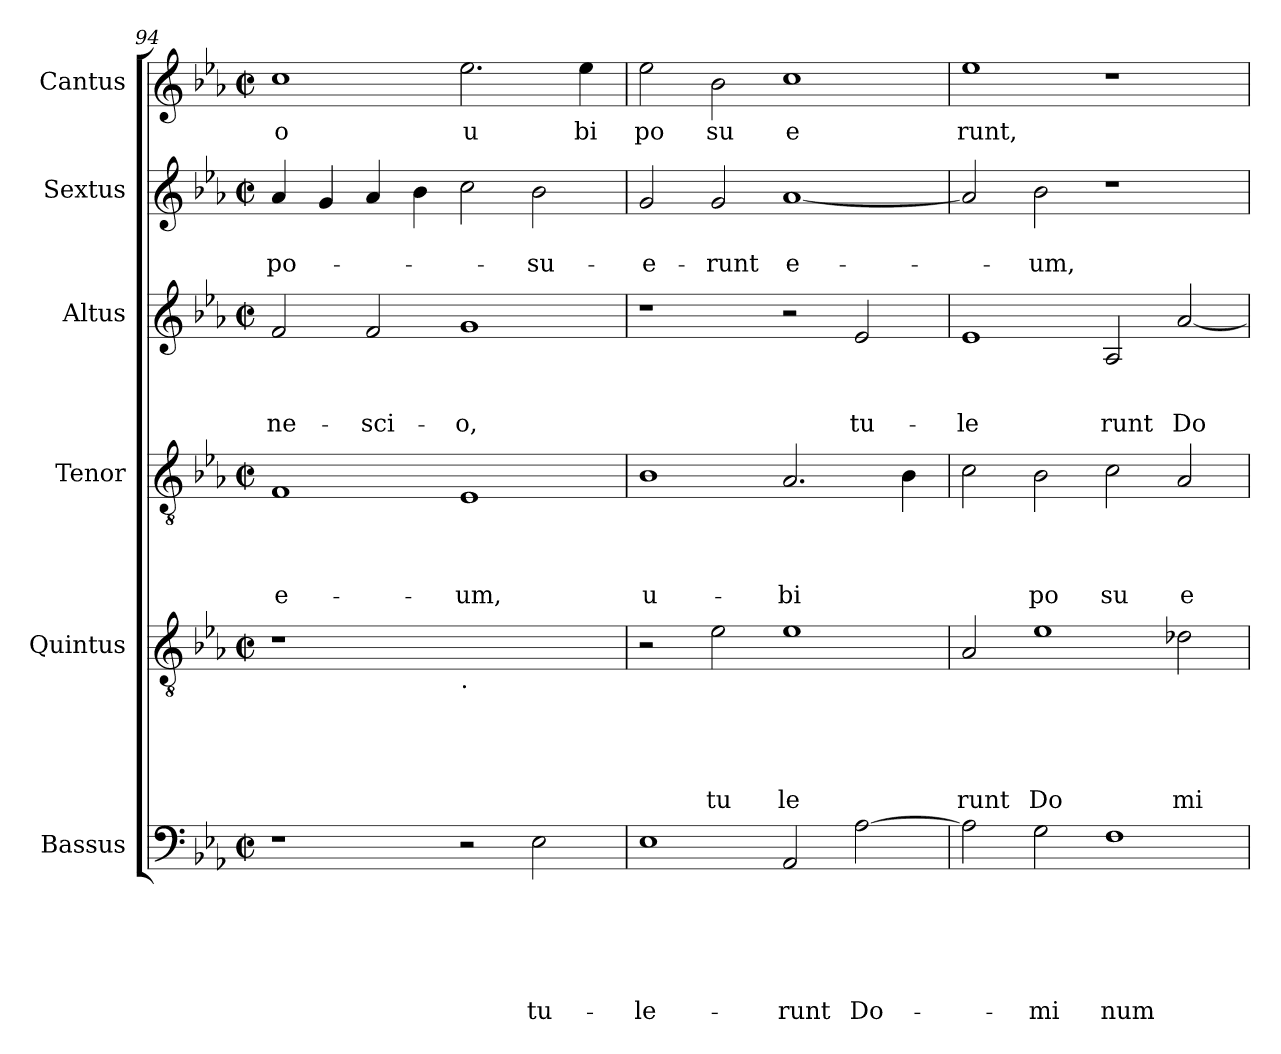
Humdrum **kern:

**kern	**text	**text	**text	**text	**text	**text	**kern	**text	**text	**text	**text	**text	**kern	**text	**text	**text	**text	**kern	**text	**text	**text	**kern	**text	**text	**kern	**text
*part6	*part6	*part6	*part6	*part6	*part6	*part6	*part5	*part5	*part5	*part5	*part5	*part5	*part4	*part4	*part4	*part4	*part4	*part3	*part3	*part3	*part3	*part2	*part2	*part2	*part1	*part1
*staff6	*staff6	*staff6	*staff6	*staff6	*staff6	*staff6	*staff5	*staff5	*staff5	*staff5	*staff5	*staff5	*staff4	*staff4	*staff4	*staff4	*staff4	*staff3	*staff3	*staff3	*staff3	*staff2	*staff2	*staff2	*staff1	*staff1
*I"Bassus	*	*	*	*	*	*	*I"Quintus	*	*	*	*	*	*I"Tenor	*	*	*	*	*I"Altus	*	*	*	*I"Sextus	*	*	*I"Cantus	*
*clefF4	*	*	*	*	*	*	*clefGv2	*	*	*	*	*	*clefGv2	*	*	*	*	*clefG2	*	*	*	*clefG2	*	*	*clefG2	*
*k[b-e-a-]	*	*	*	*	*	*	*k[b-e-a-]	*	*	*	*	*	*k[b-e-a-]	*	*	*	*	*k[b-e-a-]	*	*	*	*k[b-e-a-]	*	*	*k[b-e-a-]	*
*E-:	*	*	*	*	*	*	*E-:	*	*	*	*	*	*E-:	*	*	*	*	*E-:	*	*	*	*E-:	*	*	*E-:	*
*M2/2	*	*	*	*	*	*	*M2/2	*	*	*	*	*	*M2/2	*	*	*	*	*M2/2	*	*	*	*M2/2	*	*	*M2/2	*
*met(c|)	*	*	*	*	*	*	*met(c|)	*	*	*	*	*	*met(c|)	*	*	*	*	*met(c|)	*	*	*	*met(c|)	*	*	*met(c|)	*
=94	=94	=94	=94	=94	=94	=94	=94	=94	=94	=94	=94	=94	=94	=94	=94	=94	=94	=94	=94	=94	=94	=94	=94	=94	=94	=94
!	!	!	!	!	!	!	!	!	!	!	!	!	!	!	!	!	!LO:LY:b	!	!	!	!LO:LY:b	!	!	!LO:LY:b	!	!LO:LY:b
1r	.	.	.	.	.	.	1r	.	.	.	.	.	1F	.	.	.	e-	2f/	.	.	ne-	4a-/	.	po-	1cc	o
.	.	.	.	.	.	.	.	.	.	.	.	.	.	.	.	.	.	.	.	.	.	4g/	.	.	.	.
!	!	!	!	!	!	!	!	!	!	!	!	!	!	!	!	!	!	!	!	!	!LO:LY:b	!	!	!	!	!
.	.	.	.	.	.	.	.	.	.	.	.	.	.	.	.	.	.	2f/	.	.	-sci-	4a-/	.	.	.	.
.	.	.	.	.	.	.	.	.	.	.	.	.	.	.	.	.	.	.	.	.	.	4b-\	.	.	.	.
!	!	!	!	!	!	!	!LO:TX:b:t=.	!	!	!	!	!	!	!	!	!	!	!	!	!	!	!	!	!	!	!
!	!	!	!	!	!	!	!	!	!	!	!	!	!	!	!	!	!LO:LY:b	!	!	!	!LO:LY:b	!	!	!	!	!LO:LY:b
2r	.	.	.	.	.	.	1ryy	.	.	.	.	.	1E-	.	.	.	-um,	1g	.	.	-o,	2cc\	.	.	2.ee-\	u
!	!	!	!	!	!	!LO:LY:b	!	!	!	!	!	!	!	!	!	!	!	!	!	!	!	!	!	!LO:LY:b	!	!
2E-\	.	.	.	.	.	tu-	.	.	.	.	.	.	.	.	.	.	.	.	.	.	.	2b-\	.	-su-	.	.
!	!	!	!	!	!	!	!	!	!	!	!	!	!	!	!	!	!	!	!	!	!	!	!	!	!	!LO:LY:b
.	.	.	.	.	.	.	.	.	.	.	.	.	.	.	.	.	.	.	.	.	.	.	.	.	4ee-\	bi
=95	=95	=95	=95	=95	=95	=95	=95	=95	=95	=95	=95	=95	=95	=95	=95	=95	=95	=95	=95	=95	=95	=95	=95	=95	=95	=95
!	!	!	!	!	!	!LO:LY:b	!	!	!	!	!	!	!	!	!	!	!LO:LY:b	!	!	!	!	!	!	!LO:LY:b	!	!LO:LY:b
1E-	.	.	.	.	.	-le-	2r	.	.	.	.	.	1B-	.	.	.	u-	1r	.	.	.	2g/	.	-e-	2ee-\	po
!	!	!	!	!	!	!	!	!	!	!	!	!LO:LY:b	!	!	!	!	!	!	!	!	!	!	!	!LO:LY:b	!	!LO:LY:b
.	.	.	.	.	.	.	2e-\	.	.	.	.	tu	.	.	.	.	.	.	.	.	.	2g/	.	-runt	2b-\	su
!	!	!	!	!	!	!LO:LY:b	!	!	!	!	!	!LO:LY:b	!	!	!	!	!LO:LY:b	!	!	!	!	!	!	!LO:LY:b	!	!LO:LY:b
2AA-/	.	.	.	.	.	-runt	1e-	.	.	.	.	le	2.A-/	.	.	.	-bi	2r	.	.	.	[<1a-	.	e-	1cc	e
!	!	!	!	!	!	!LO:LY:b	!	!	!	!	!	!	!	!	!	!	!	!	!	!	!LO:LY:b	!	!	!	!	!
[<2A-\	.	.	.	.	.	Do-	.	.	.	.	.	.	.	.	.	.	.	2e-/	.	.	tu-	.	.	.	.	.
.	.	.	.	.	.	.	.	.	.	.	.	.	4B-\	.	.	.	.	.	.	.	.	.	.	.	.	.
!!LO:PB:g=z
=96	=96	=96	=96	=96	=96	=96	=96	=96	=96	=96	=96	=96	=96	=96	=96	=96	=96	=96	=96	=96	=96	=96	=96	=96	=96	=96
!	!	!	!	!	!	!	!	!	!	!	!	!LO:LY:b	!	!	!	!	!	!	!	!	!LO:LY:b	!	!	!	!	!LO:LY:b
2A-\]	.	.	.	.	.	.	2A-/	.	.	.	.	runt	2c\	.	.	.	.	1e-	.	.	-le	2a-/]	.	.	1ee-	runt,
!	!	!	!	!	!	!LO:LY:b	!	!	!	!	!	!LO:LY:b	!	!	!	!	!LO:LY:b	!	!	!	!	!	!	!LO:LY:b	!	!
2G\	.	.	.	.	.	-mi	1e-	.	.	.	.	Do	2B-\	.	.	.	po	.	.	.	.	2b-\	.	-um,	.	.
!	!	!	!	!	!	!LO:LY:b	!	!	!	!	!	!	!	!	!	!	!LO:LY:b	!	!	!	!LO:LY:b	!	!	!	!	!
1F	.	.	.	.	.	num	.	.	.	.	.	.	2c\	.	.	.	su	2A-/	.	.	runt	1r	.	.	1r	.
!	!	!	!	!	!	!	!	!	!	!	!	!LO:LY:b	!	!	!	!	!LO:LY:b	!	!	!	!LO:LY:b	!	!	!	!	!
.	.	.	.	.	.	.	2d-X\	.	.	.	.	mi	2A-/	.	.	.	e	[<2a-/	.	.	Do	.	.	.	.	.
=	=	=	=	=	=	=	=	=	=	=	=	=	=	=	=	=	=	=	=	=	=	=	=	=	=	=
*-	*-	*-	*-	*-	*-	*-	*-	*-	*-	*-	*-	*-	*-	*-	*-	*-	*-	*-	*-	*-	*-	*-	*-	*-	*-	*-
